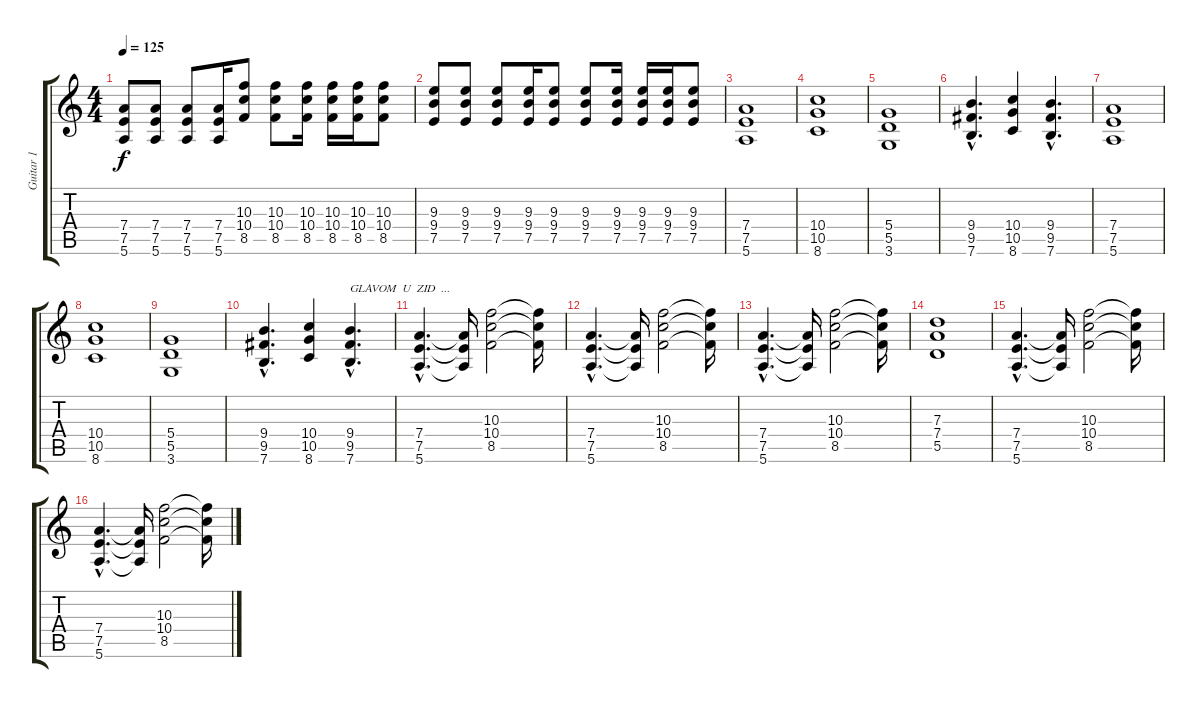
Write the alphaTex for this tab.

\track ("Guitar 1" "Guitar 1") {instrument distortionguitar}
\staff {score tabs}
\tuning (E4 B3 G3 D3 A2 E2) {hide}
\ts (4 4)
\tempo 125
\clef g2
\ks c
(7.4 7.5 5.6).8{dy f} (7.4 7.5 5.6).8 (7.4 7.5 5.6).8 (7.4 7.5 5.6).16 (10.3 10.4 8.5).8 (10.3 10.4 8.5).8 (10.3 10.4 8.5).16 (10.3 10.4 8.5).16 (10.3 10.4 8.5).16 (10.3 10.4 8.5).8 |
(9.3 9.4 7.5).8 (9.3 9.4 7.5).8 (9.3 9.4 7.5).8 (9.3 9.4 7.5).16 (9.3 9.4 7.5).8 (9.3 9.4 7.5).8 (9.3 9.4 7.5).16 (9.3 9.4 7.5).16 (9.3 9.4 7.5).16 (9.3 9.4 7.5).8 |
(7.4 7.5 5.6).1 |
(10.4 10.5 8.6).1 |
(5.4 5.5 3.6).1 |
(9.4{hac} 9.5{hac} 7.6{hac}).4{d} (10.4 10.5 8.6).4 (9.4{hac} 9.5{hac} 7.6{hac}).4{d} |
(7.4 7.5 5.6).1 |
(10.4 10.5 8.6).1 |
(5.4 5.5 3.6).1 |
(9.4{hac} 9.5{hac} 7.6{hac}).4{d} (10.4 10.5 8.6).4 (9.4{hac} 9.5{hac} 7.6{hac}).4{d txt "GLAVOM  U  ZID  ..."} |
(7.4{hac} 7.5{hac} 5.6{hac}).4{d} (7.4{t} 7.5{t} 5.6{t}).16 (10.3 10.4 8.5).2 (10.3{t} 10.4{t} 8.5{t}).16 |
(7.4{hac} 7.5{hac} 5.6{hac}).4{d} (7.4{t} 7.5{t} 5.6{t}).16 (10.3 10.4 8.5).2 (10.3{t} 10.4{t} 8.5{t}).16 |
(7.4{hac} 7.5{hac} 5.6{hac}).4{d} (7.4{t} 7.5{t} 5.6{t}).16 (10.3 10.4 8.5).2 (10.3{t} 10.4{t} 8.5{t}).16 |
(7.3 7.4 5.5).1 |
(7.4{hac} 7.5{hac} 5.6{hac}).4{d} (7.4{t} 7.5{t} 5.6{t}).16 (10.3 10.4 8.5).2 (10.3{t} 10.4{t} 8.5{t}).16 |
(7.4{hac} 7.5{hac} 5.6{hac}).4{d} (7.4{t} 7.5{t} 5.6{t}).16 (10.3 10.4 8.5).2 (10.3{t} 10.4{t} 8.5{t}).16
